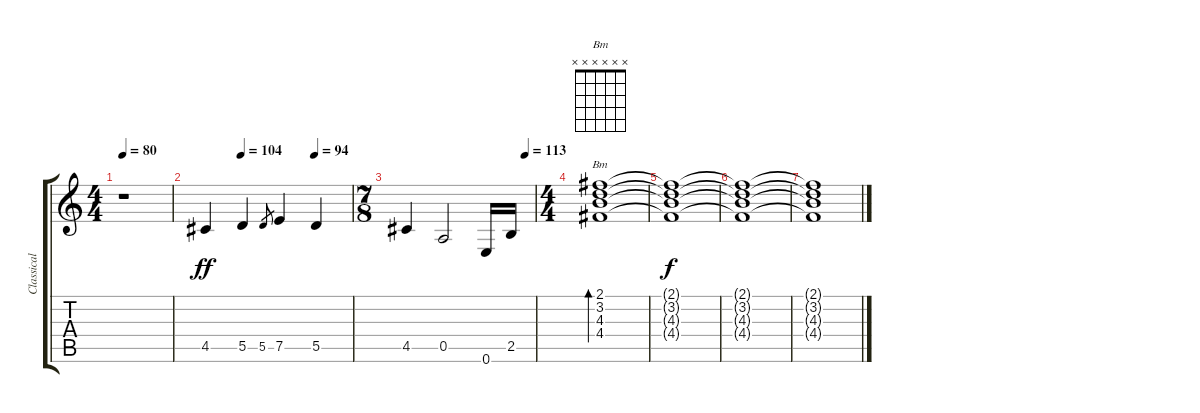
\track ("Classical Gtr." "Classical ") {instrument acousticguitarnylon}
\staff {score tabs}
\tuning (E4 B3 G3 D3 A2 E2) {hide}
\chord ("Bm" x x x x x x) {firstfret 0}
\ts (4 4)
\tempo 80
\clef g2
\ks c
r.1{dy f} |
\tempo (104 0.25)
\tempo (94 0.75)
4.5.4{dy ff} 5.5.4 5.5.8{gr} 7.5.4 5.5.4 |
\ts (7 8)
\tempo (113 0.9285714285714286)
4.5.4 0.5.2 0.6.16 2.5.16 |
\ts (4 4)
(2.1 3.2 4.3 4.4).1{bd 480 ch "Bm"} |
(2.1{t} 3.2{t} 4.3{t} 4.4{t}).1{dy f} |
(2.1{t} 3.2{t} 4.3{t} 4.4{t}).1 |
(2.1{t} 3.2{t} 4.3{t} 4.4{t}).1
